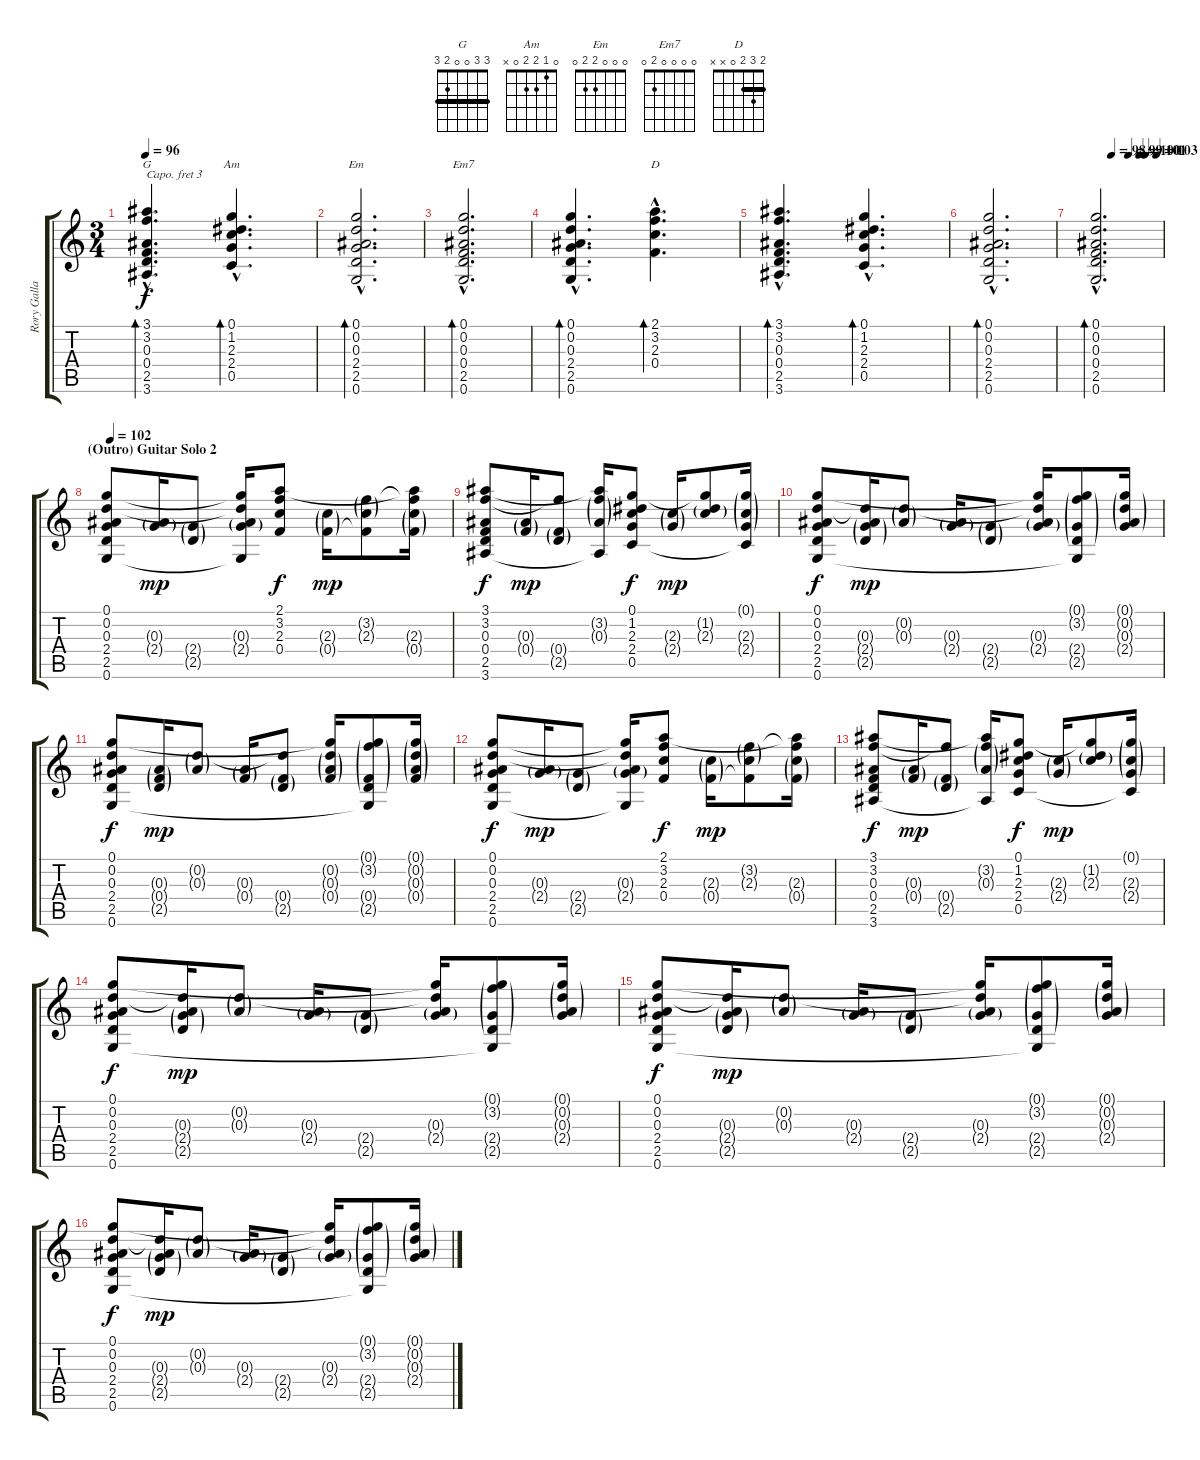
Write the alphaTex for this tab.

\track ("Rory Gallagher" "Rory Galla") {instrument acousticguitarsteel}
\staff {score tabs}
\capo 3
\tuning (E4 B3 G3 D3 A2 E2) {hide}
\chord ("G" 3 3 0 0 2 3) {barre 3}
\chord ("Am" 0 1 2 2 0 x)
\chord ("Em" 0 0 0 2 2 0)
\chord ("Em7" 0 0 0 0 2 0)
\chord ("D" 2 3 2 0 x x) {barre 2}
\ts (3 4)
\tempo 96
\clef g2
\ks c
(3.1{hac} 3.2{hac} 0.3{hac} 0.4{hac} 2.5{hac} 3.6{hac}).4{d bd 120 ch "G" dy f} (0.1{hac} 1.2{hac} 2.3{hac} 2.4{hac} 0.5{hac}).4{d bd 240 ch "Am"} |
(0.1{hac} 0.2{hac} 0.3{hac} 2.4{hac} 2.5{hac} 0.6{hac}).2{d bd 120 ch "Em"} |
(0.1{hac} 0.2{hac} 0.3{hac} 0.4{hac} 2.5{hac} 0.6{hac}).2{d bd 120 ch "Em7"} |
(0.1{hac} 0.2{hac} 0.3{hac} 2.4{hac} 2.5{hac} 0.6{hac}).4{d bd 120} (2.1{hac} 3.2{hac} 2.3{hac} 0.4{hac}).4{d bd 120 ch "D"} |
(3.1{hac} 3.2{hac} 0.3{hac} 0.4{hac} 2.5{hac} 3.6{hac}).4{d bd 120} (0.1{hac} 1.2{hac} 2.3{hac} 2.4{hac} 0.5{hac}).4{d bd 240} |
(0.1{hac} 0.2{hac} 0.3{hac} 2.4{hac} 2.5{hac} 0.6{hac}).2{d bd 120} |
\tempo (98 0.25)
\tempo (99 0.5)
\tempo (100 0.6666666666666666)
\tempo (101 0.75)
\tempo (103 0.9166666666666666)
(0.1{hac} 0.2{hac} 0.3{hac} 0.4{hac} 2.5{hac} 0.6{hac}).2{d bd 120} |
\section ("" "(Outro) Guitar Solo 2")
\tempo 102
(0.1 0.2 0.3 2.4 2.5 0.6).8{volume 10} (0.3{g} 2.4{g}).16{dy mp} (2.4{g} 2.5{g}).8 (0.1{t} 0.2{t} 0.3{g} 2.4{g} 0.6{t}).16 (2.1 3.2 2.3 0.4).8{dy f} (2.3{g} 0.4{g}).16{dy mp} (3.2{g} 2.3{g} 0.4{t}).8 (2.1{t} 3.2{t} 2.3{g} 0.4{g}).16 |
(3.1 3.2 0.3 0.4 2.5 3.6).8{dy f} (0.3{g} 0.4{g}).16{dy mp} (3.2{t} 0.4{g} 2.5{g}).8 (3.1{t} 3.2{g} 0.3{g} 3.6{t}).16 (0.1 1.2 2.3 2.4 0.5).8{dy f} (2.3{g} 2.4{g}).16{dy mp} (0.1{t} 1.2{g} 2.3{g}).8 (0.1{g} 2.3{g} 2.4{g} 0.5{t}).16 |
(0.1 0.2 0.3 2.4 2.5 0.6).8{dy f} (0.2{t} 0.3{g} 2.4{g} 2.5{g}).16{dy mp} (0.2{g} 0.3{g}).8 (0.3{g} 2.4{g}).16 (2.4{g} 2.5{g}).8 (0.1{t} 0.2{t} 0.3{g} 2.4{g}).16 (0.1{g} 3.2{g} 2.4{g} 2.5{g} 0.6{t}).8 (0.1{g} 0.2{g} 0.3{g} 2.4{g}).16 |
(0.1 0.2 0.3 2.4 2.5 0.6).8{dy f} (0.3{g} 0.4{g} 2.5{g}).16{dy mp} (0.2{g} 0.3{g}).8 (0.3{g} 0.4{g}).16 (0.2{t} 0.4{g} 2.5{g}).8 (0.1{t} 0.2{g} 0.3{g} 0.4{g}).16 (0.1{g} 3.2{g} 0.4{g} 2.5{g} 0.6{t}).8 (0.1{g} 0.2{g} 0.3{g} 0.4{g}).16 |
(0.1 0.2 0.3 2.4 2.5 0.6).8{dy f volume 10} (0.3{g} 2.4{g}).16{dy mp} (2.4{g} 2.5{g}).8 (0.1{t} 0.2{t} 0.3{g} 2.4{g} 0.6{t}).16 (2.1 3.2 2.3 0.4).8{dy f} (2.3{g} 0.4{g}).16{dy mp} (3.2{g} 2.3{g} 0.4{t}).8 (2.1{t} 3.2{t} 2.3{g} 0.4{g}).16 |
(3.1 3.2 0.3 0.4 2.5 3.6).8{dy f} (0.3{g} 0.4{g}).16{dy mp} (3.2{t} 0.4{g} 2.5{g}).8 (3.1{t} 3.2{g} 0.3{g} 3.6{t}).16 (0.1 1.2 2.3 2.4 0.5).8{dy f} (2.3{g} 2.4{g}).16{dy mp} (0.1{t} 1.2{g} 2.3{g}).8 (0.1{g} 2.3{g} 2.4{g} 0.5{t}).16 |
(0.1 0.2 0.3 2.4 2.5 0.6).8{dy f} (0.2{t} 0.3{g} 2.4{g} 2.5{g}).16{dy mp} (0.2{g} 0.3{g}).8 (0.3{g} 2.4{g}).16 (2.4{g} 2.5{g}).8 (0.1{t} 0.2{t} 0.3{g} 2.4{g}).16 (0.1{g} 3.2{g} 2.4{g} 2.5{g} 0.6{t}).8 (0.1{g} 0.2{g} 0.3{g} 2.4{g}).16 |
(0.1 0.2 0.3 2.4 2.5 0.6).8{dy f} (0.2{t} 0.3{g} 2.4{g} 2.5{g}).16{dy mp} (0.2{g} 0.3{g}).8 (0.3{g} 2.4{g}).16 (2.4{g} 2.5{g}).8 (0.1{t} 0.2{t} 0.3{g} 2.4{g}).16 (0.1{g} 3.2{g} 2.4{g} 2.5{g} 0.6{t}).8 (0.1{g} 0.2{g} 0.3{g} 2.4{g}).16 |
(0.1 0.2 0.3 2.4 2.5 0.6).8{dy f} (0.2{t} 0.3{g} 2.4{g} 2.5{g}).16{dy mp} (0.2{g} 0.3{g}).8 (0.3{g} 2.4{g}).16 (2.4{g} 2.5{g}).8 (0.1{t} 0.2{t} 0.3{g} 2.4{g}).16 (0.1{g} 3.2{g} 2.4{g} 2.5{g} 0.6{t}).8 (0.1{g} 0.2{g} 0.3{g} 2.4{g}).16
